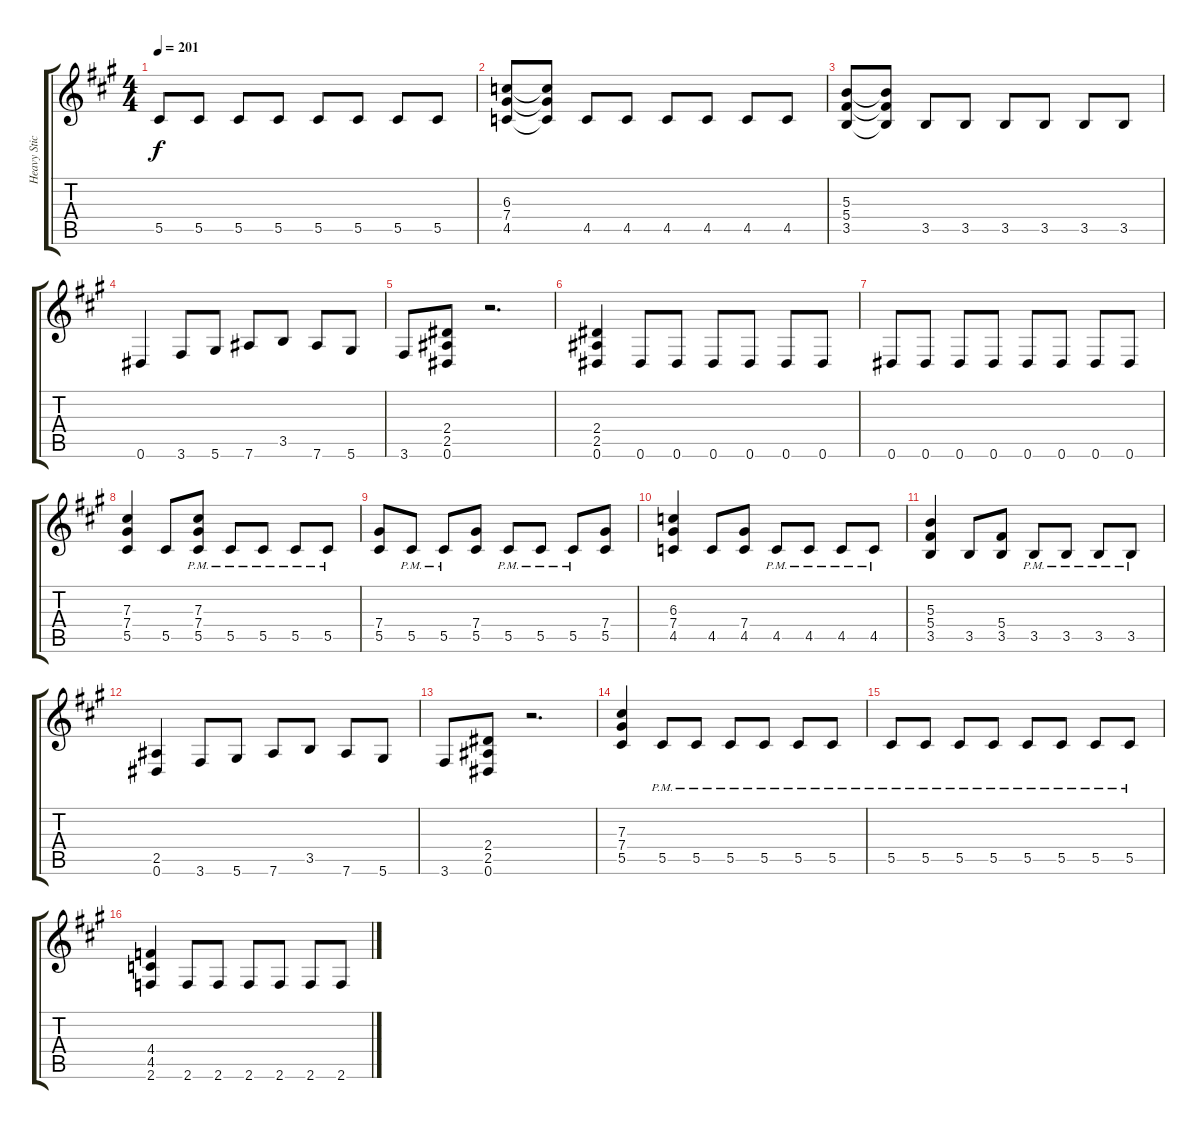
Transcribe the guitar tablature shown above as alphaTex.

\track ("Heavy Stick" "Heavy Stic") {instrument distortionguitar}
\staff {score tabs}
\tuning (Eb4 Bb3 Gb3 Db3 Ab2 Eb2) {hide}
\ts (4 4)
\tempo 201
\clef g2
\ks a
5.5.8{dy f} 5.5.8 5.5.8 5.5.8 5.5.8 5.5.8 5.5.8 5.5.8 |
(6.3 7.4 4.5).8 (6.3{t} 7.4{t} 4.5{t}).8 4.5.8 4.5.8 4.5.8 4.5.8 4.5.8 4.5.8 |
(5.3 5.4 3.5).8 (5.3{t} 5.4{t} 3.5{t}).8 3.5.8 3.5.8 3.5.8 3.5.8 3.5.8 3.5.8 |
0.6.4 3.6.8 5.6.8 7.6.8 3.5.8 7.6.8 5.6.8 |
3.6.8 (2.4 2.5 0.6).8 r.2{d} |
(2.4 2.5 0.6).4 0.6.8 0.6.8 0.6.8 0.6.8 0.6.8 0.6.8 |
0.6.8 0.6.8 0.6.8 0.6.8 0.6.8 0.6.8 0.6.8 0.6.8 |
(7.3 7.4 5.5).4 5.5.8 (7.3{pm} 7.4{pm} 5.5{pm}).8 5.5{pm}.8 5.5{pm}.8 5.5{pm}.8 5.5{pm}.8 |
(7.4 5.5).8 5.5{pm}.8 5.5{pm}.8 (7.4 5.5).8 5.5{pm}.8 5.5{pm}.8 5.5{pm}.8 (7.4 5.5).8 |
(6.3 7.4 4.5).4 4.5.8 (7.4 4.5).8 4.5{pm}.8 4.5{pm}.8 4.5{pm}.8 4.5{pm}.8 |
(5.3 5.4 3.5).4 3.5.8 (5.4 3.5).8 3.5{pm}.8 3.5{pm}.8 3.5{pm}.8 3.5{pm}.8 |
(2.5 0.6).4 3.6.8 5.6.8 7.6.8 3.5.8 7.6.8 5.6.8 |
3.6.8 (2.4 2.5 0.6).8 r.2{d} |
(7.3 7.4 5.5).4 5.5{pm}.8 5.5{pm}.8 5.5{pm}.8 5.5{pm}.8 5.5{pm}.8 5.5{pm}.8 |
5.5{pm}.8 5.5{pm}.8 5.5{pm}.8 5.5{pm}.8 5.5{pm}.8 5.5{pm}.8 5.5{pm}.8 5.5{pm}.8 |
(4.4 4.5 2.6).4 2.6.8 2.6.8 2.6.8 2.6.8 2.6.8 2.6.8
